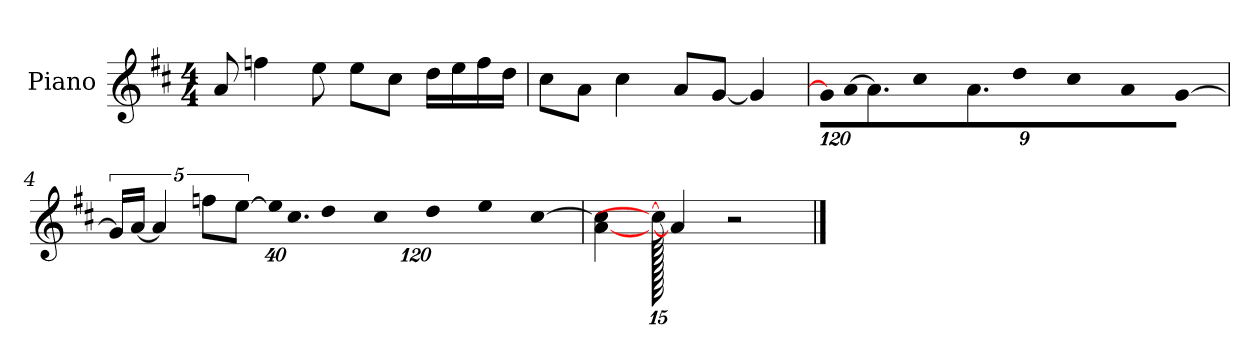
**kern
*part1
*staff1
*I"Piano
*I'P-no
*clefG2
*k[f#c#]
*M4/4
*MM90
=1
8a/
4ffn\
8ee\
8ee\L
8cc#\J
16dd\LL
16ee\
16ff\
16dd\JJ
=2
8cc#\L
8a\J
4cc#\
8a/L
[8g/J
4g/]
=3
*Xbrackettup
!LO:N:vis=16
1920%107g\LL]
!LO:N:vis=16
[1920%107a\J
9.a\]
!LO:N:vis=8
640%71cc#\
9.a\
!LO:N:vis=8
640%71dd\
!LO:N:vis=8
640%71cc#\
!LO:N:vis=8
640%71a\
!LO:N:vis=8
[640%71g\J
!!LO:LB:g=z
=4
*brackettup
20g/LL]
[20a/JJ
5a/]
10ffn\L
[10ee\J
*Xbrackettup
!LO:N:vis=32
640%23ee\KLL]
!LO:N:vis=16.
960%103cc#\
!LO:N:vis=16
1920%137dd\
!LO:N:vis=16
1920%137cc#\
!LO:N:vis=16
1920%137dd\
!LO:N:vis=32
640%23ee\K
[384%41cc#\J
=5
[4a\ 4cc#\]
1920cc#\_
4a/]
2r
==
*-
